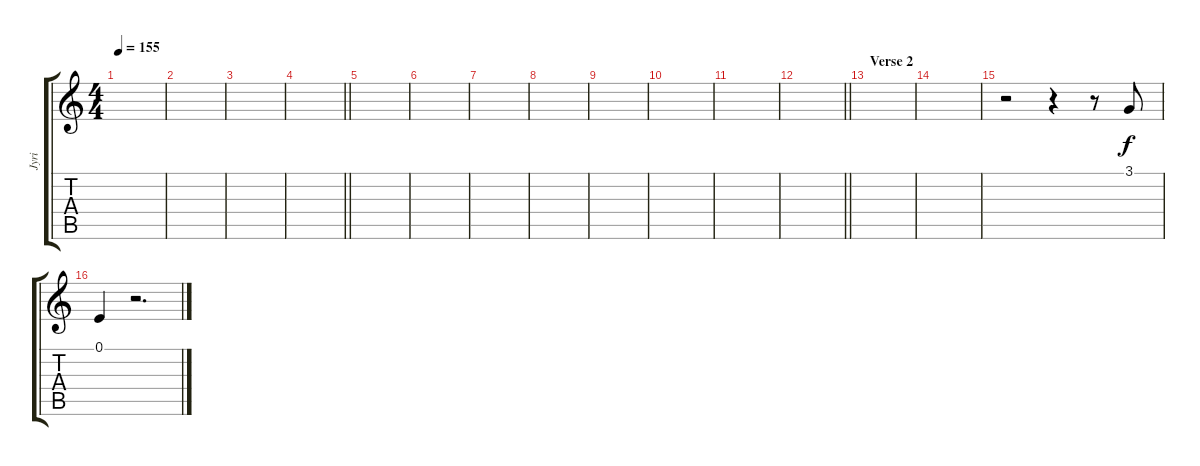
\track ("Jyri" "Jyri") {instrument lead1square}
\staff {score tabs}
\tuning (E4 B3 G3 D3 A2 E2) {hide}
\ts (4 4)
\tempo 155
\clef g2
\ks c
|
|
|
\barLineRight lightlight
|
|
|
|
|
|
|
|
\barLineRight lightlight
|
\section ("" "Verse 2")
|
|
r.2 r.4 r.8 3.1.8 |
0.1.4 r.2{d}
